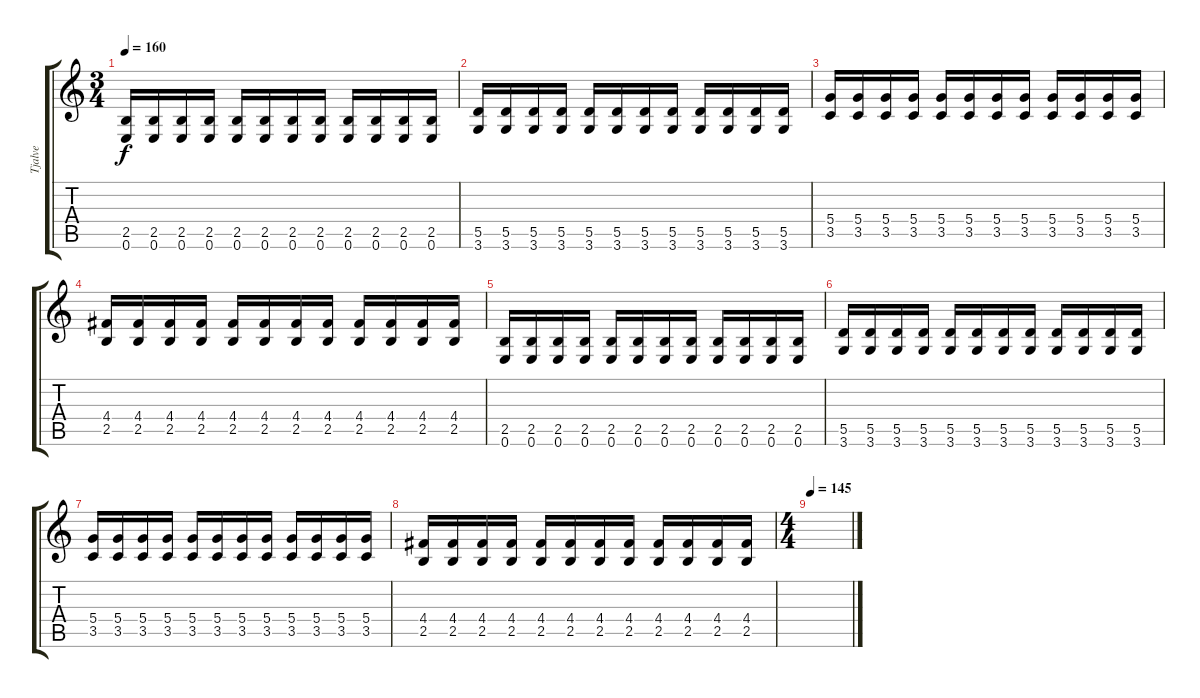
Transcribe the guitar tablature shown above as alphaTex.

\track ("Tjalve" "Tjalve") {instrument distortionguitar}
\staff {score tabs}
\tuning (E4 B3 G3 D3 A2 E2) {hide}
\ts (3 4)
\tempo 160
\clef g2
\ks c
(2.5 0.6).16{dy f} (2.5 0.6).16 (2.5 0.6).16 (2.5 0.6).16 (2.5 0.6).16 (2.5 0.6).16 (2.5 0.6).16 (2.5 0.6).16 (2.5 0.6).16 (2.5 0.6).16 (2.5 0.6).16 (2.5 0.6).16 |
(5.5 3.6).16 (5.5 3.6).16 (5.5 3.6).16 (5.5 3.6).16 (5.5 3.6).16 (5.5 3.6).16 (5.5 3.6).16 (5.5 3.6).16 (5.5 3.6).16 (5.5 3.6).16 (5.5 3.6).16 (5.5 3.6).16 |
(5.4 3.5).16 (5.4 3.5).16 (5.4 3.5).16 (5.4 3.5).16 (5.4 3.5).16 (5.4 3.5).16 (5.4 3.5).16 (5.4 3.5).16 (5.4 3.5).16 (5.4 3.5).16 (5.4 3.5).16 (5.4 3.5).16 |
(4.4 2.5).16 (4.4 2.5).16 (4.4 2.5).16 (4.4 2.5).16 (4.4 2.5).16 (4.4 2.5).16 (4.4 2.5).16 (4.4 2.5).16 (4.4 2.5).16 (4.4 2.5).16 (4.4 2.5).16 (4.4 2.5).16 |
(2.5 0.6).16 (2.5 0.6).16 (2.5 0.6).16 (2.5 0.6).16 (2.5 0.6).16 (2.5 0.6).16 (2.5 0.6).16 (2.5 0.6).16 (2.5 0.6).16 (2.5 0.6).16 (2.5 0.6).16 (2.5 0.6).16 |
(5.5 3.6).16 (5.5 3.6).16 (5.5 3.6).16 (5.5 3.6).16 (5.5 3.6).16 (5.5 3.6).16 (5.5 3.6).16 (5.5 3.6).16 (5.5 3.6).16 (5.5 3.6).16 (5.5 3.6).16 (5.5 3.6).16 |
(5.4 3.5).16 (5.4 3.5).16 (5.4 3.5).16 (5.4 3.5).16 (5.4 3.5).16 (5.4 3.5).16 (5.4 3.5).16 (5.4 3.5).16 (5.4 3.5).16 (5.4 3.5).16 (5.4 3.5).16 (5.4 3.5).16 |
(4.4 2.5).16 (4.4 2.5).16 (4.4 2.5).16 (4.4 2.5).16 (4.4 2.5).16 (4.4 2.5).16 (4.4 2.5).16 (4.4 2.5).16 (4.4 2.5).16 (4.4 2.5).16 (4.4 2.5).16 (4.4 2.5).16 |
\ts (4 4)
\tempo 145
